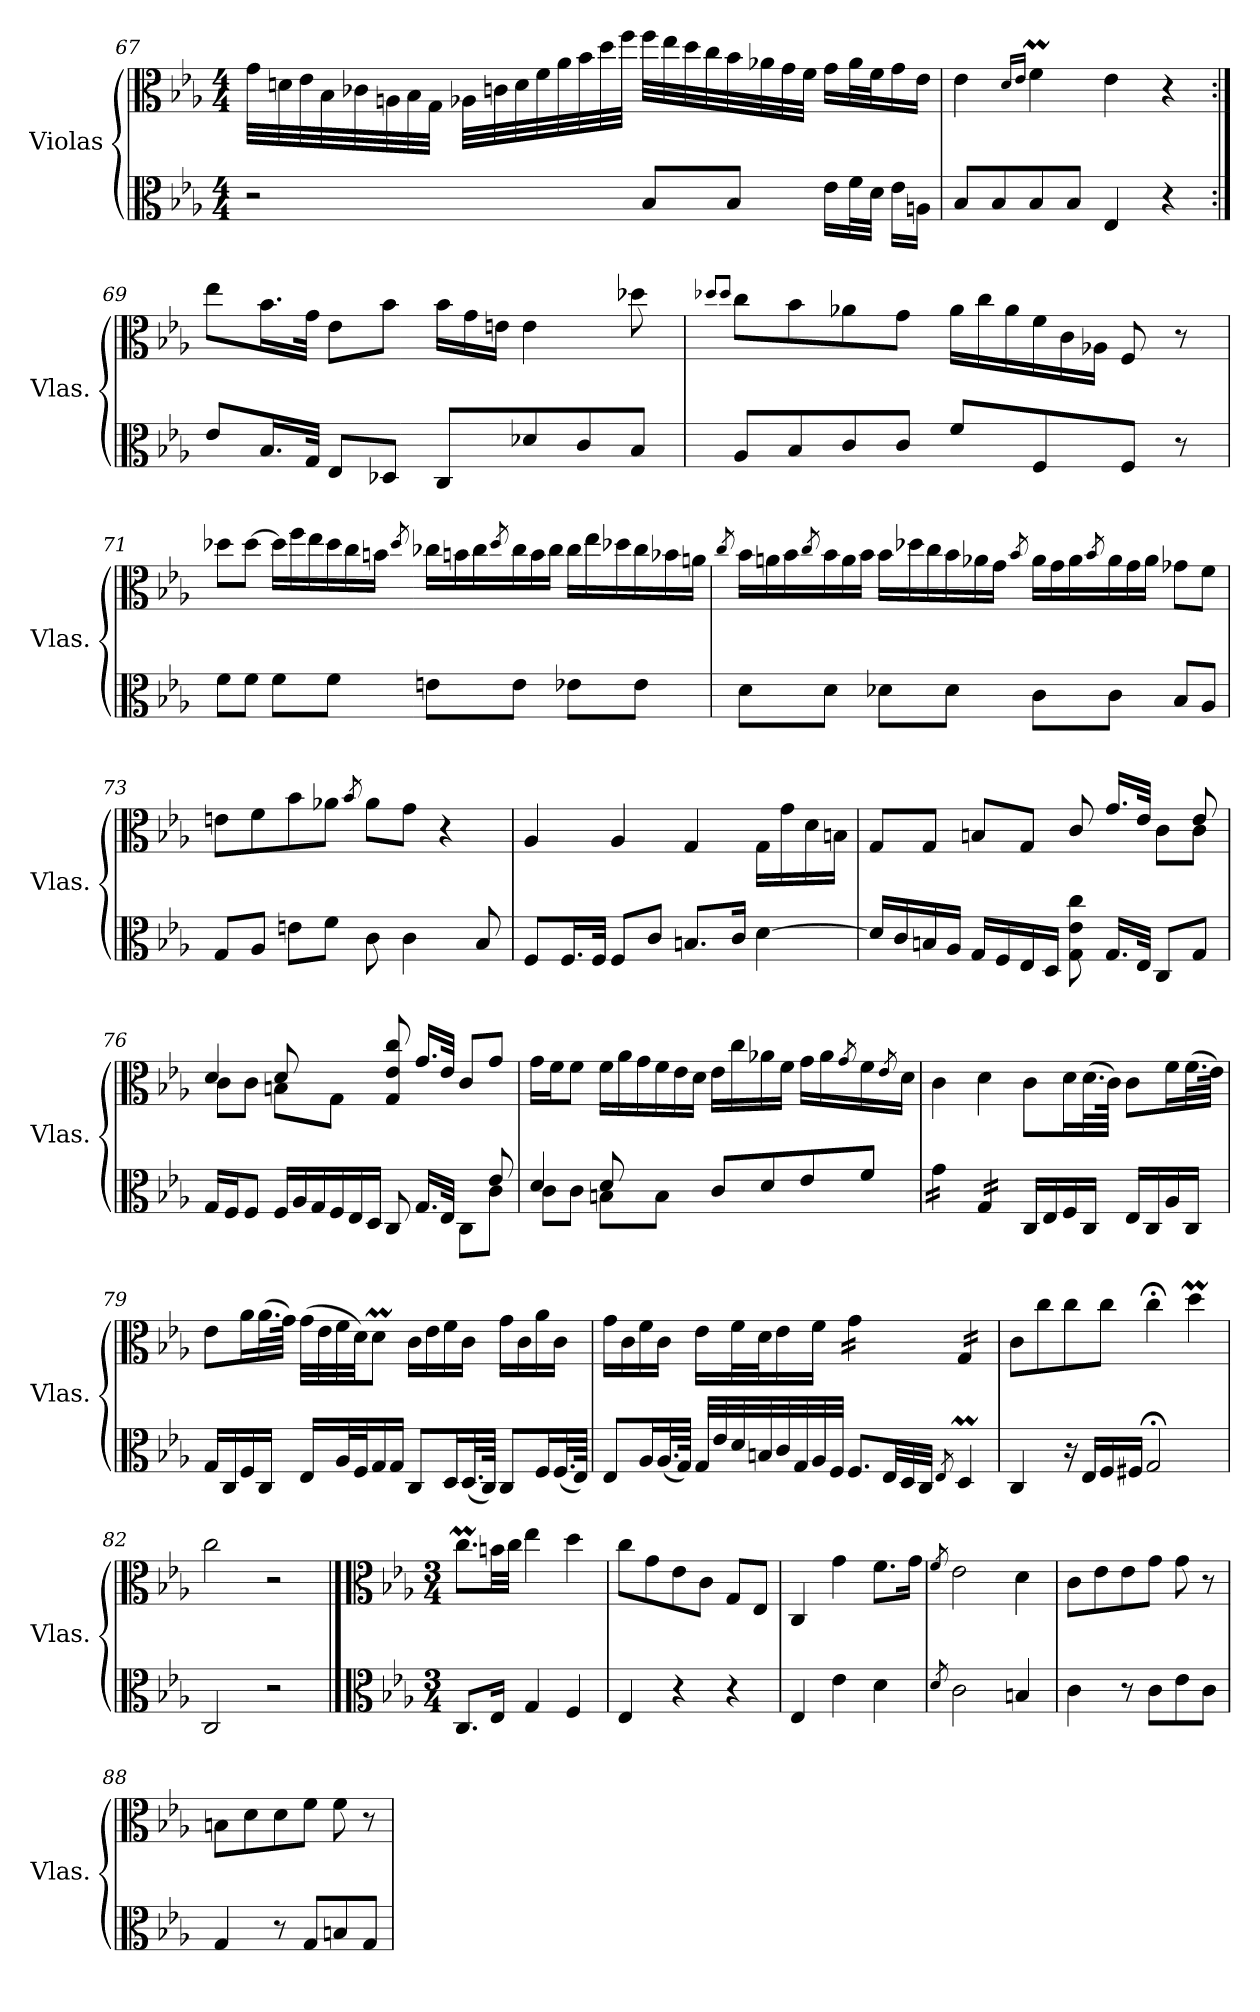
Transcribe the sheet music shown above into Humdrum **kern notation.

**kern	**kern
*part2	*part1
*staff2	*staff1
*I"Violas	*I"Violas
*I'Vlas.	*I'Vlas.
!!LO:LB:g=z
*clefC3	*clefC3
*k[b-e-a-]	*k[b-e-a-]
*M4/4	*M4/4
=67	=67
2r	32g\LLL
.	32dn\
.	32e-\
.	32B-\
.	32c-X\
.	32An\
.	32B-\
.	32G\JJJ
.	32A-X\LLL
.	32cni\
.	32d\
.	32f\
.	32a-\
.	32b-\
.	32dd\
.	32ff\JJJ
8B-/L	32ff\LLL
.	32ee-\
.	32dd\
.	32cc\
8B-/J	32b-\
.	32a-X\
.	32g\
.	32f\JJJ
16e-\LL	16g\LL
32f\L	32a-\L
32d\JJJ	32f\J
16e-\LL	16g\
16An\JJ	16e-\JJ
!!LO:LB:g=z
=68	=68
8B-/L	4e-\
8B-/	.
.	16qd/LL
.	16qe-/JJ
8B-/	4fM\
8B-/J	.
4E-/	4e-\
4r	4r
=69:|!	=69:|!
8e-/L	8ee-\L
16.B-/L	16.b-\L
32G/JJk	32g\JJk
8E-/L	8e-\L
8D-X/J	8b-\J
*	*Xtuplet
8C/L	24b-\LL
.	24g\
.	24en\JJ
8d-X/	4e\
8c/	.
8B-/J	8dd-X\
=70	=70
.	8qdd-X/L
.	8qdd-/J
8A-/L	8cc\L
8B-/	8b-\
8c/	8a-X\
8c/J	8g\J
8f/L	24a-\LL
.	24cc\
.	24a-\
8F/	24f\
.	24c\
.	24A-X\JJ
8F/J	8F/
8r	8r
!!LO:LB:g=z
=71	=71
8f\L	8dd-X\L
8f\J	[8dd-\J
8f\L	24dd-\LL]
.	24ff\
.	24ee-\
8f\J	24dd-\
.	24cc\
.	24bn\JJ
.	8qdd-/
8en\L	24cc-X\LL
.	24bn\
.	24cc-\
.	8qdd-/
8e\J	24cc-\
.	24b\
.	24cc-\JJ
8e-X\L	24cc-\LL
.	24ee-\
.	24dd-X\
8e-\J	24cc-\
.	24b-X\
.	24an\JJ
!!LO:PB:g=z
=72	=72
.	8qcc/
8d\L	24b-\LL
.	24an\
.	24b-\
.	8qcc/
8d\J	24b-\
.	24a\
.	24b-\JJ
8d-X\L	24b-\LL
.	24dd-X\
.	24cc\
8d-\J	24b-\
.	24a-X\
.	24g\JJ
.	8qb-/
8c\L	24a-\LL
.	24g\
.	24a-\
.	8qb-/
8c\J	24a-\
.	24g\
.	24a-\JJ
8B-/L	8g-X\L
8A-/J	8f\J
=73	=73
8G/L	8en\L
8A-/J	8f\
8en\L	8b-\
8f\J	8a-X\J
.	8qb-/
8c\	8a-\L
4c\	8g\J
.	4r
8B-/	.
!!LO:LB:g=z
=74	=74
8F/L	4A-/
16.F/L	.
32F/JJk	.
8F/L	4A-/
8c/J	.
8.Bn/L	4G/
16c/Jk	.
[4d\	16G\LL
.	16g\
.	16d\
.	16Bn\JJ
=75	=75
*	*^
16d/LL]	8G/L	2.ryy
16c/	.	.
16Bn/	8G/J	.
16A-/JJ	.	.
16G/LL	8Bn/L	.
16F/	.	.
16E-/	8G/J	.
16D/JJ	.	.
8G\ 8e-\ 8cc\	8c/	.
16.G/LL	16.g/LL	.
32E-/JJk	32e-/JJk	.
8C/L	8ryy	8c\L
8G/J	8e-/	8c\J
!!LO:LB:g=z	!!
=76	=76	=76
*^	*	*
16G/LL	2.ryy	4d/	8c\L
16F/J	.	.	.
8F/J	.	.	8c\J
*Xtuplet	*	*	*
24F/LL	.	8d/	8Bn\L
24A-/	.	.	.
24G/	.	.	.
24F/	.	8ryy	8G\J
24E-/	.	.	.
24D/JJ	.	.	.
8C/	.	8G/ 8e-/ 8cc/	2ryy
16.G/LL	.	16.g/LL	.
32E-/JJk	.	32e-/JJk	.
8ryy	8C\L	8c/L	.
8e-/	8c\J	8g/J	.
*	*	*v	*v
=77	=77	=77
4d/	8c\L	16g\LL
.	.	16f\J
.	8c\J	8f\J
8d/	8Bn\L	24f\LL
.	.	24a-\
.	.	24g\
8ryy	8B\J	24f\
.	.	24e-\
.	.	24d\JJ
8c/L	2ryy	16e-\LL
.	.	16cc\
8d/	.	16a-X\
.	.	16f\JJ
8e-/	.	16g\LL
.	.	16a-\
.	.	8qg/
8f/J	.	16f\
.	.	8qe-/
.	.	16d\JJ
*v	*v	*
!!LO:LB:g=z
=78	=78
*tremolo	*
16g\LL	4c\
16g\	.
16g\	.
16g\JJ	.
16G/LL	4d\
16G/	.
16G/	.
16G/JJ	.
*Xtremolo	*
16C/LL	8c\L
16E-/	.
16F/	16d\L
16C/JJ	(32.d\L
.	64c\JJJk)
16E-/LL	8c\L
16C/	.
16A-/	16f\L
16C/JJ	(32.f\L
.	64e-\JJJk)
=79	=79
16G/LL	8e-\L
16C/	.
16F/	16a-\L
16C/JJ	(32.a-\L
.	64g\JJJk)
16E-/LL	(32g\LLL
.	32e-\
32A-/L	32f\
32F/J	32d\JJ)
16G/	8dm\J
16G/JJ	.
8C/L	16c\LL
.	16e-\
16D/L	16f\
(32.D/L	16c\JJ
64C/JJJk)	.
8C/L	16g\LL
.	16c\
16F/L	16a-\
(32.F/L	16c\JJ
64E-/JJJk)	.
!!LO:LB:g=z
=80	=80
8E-/L	16g\LL
.	16c\
16A-/L	16f\
(32.A-/L	16c\JJ
64G/JJJk)	.
32G/LLL	16e-\LL
32e-/	.
32d/	32f\L
32Bn/	32d\J
32c/	16e-\
32G/	.
32A-/	16f\JJ
32F/JJJ	.
*	*tremolo
8.F/L	16g\LL
.	16g\
.	16g\
48E-/LL	16g\JJ
48D/	.
48C/JJJ	.
8qE-/	.
4Dm/	16G/LL
.	16G/
.	16G/
.	16G/JJ
*	*Xtremolo
=81	=81
4C/	8c\L
.	8cc\
16r	8cc\
16E-/LL	.
16F/	8cc\J
16F#X/JJ	.
2G;</	4cc;<\
.	4ddm\
=82	=82
2C/	2cc\
2r	2r
!!LO:PB:g=z
==83	==83
*clefC3	*clefC3
*k[b-e-a-]	*k[b-e-a-]
*M3/4	*M3/4
8.C/L	8.ccM\L
16E-/Jk	32bn\LL
.	32cc\JJJ
4G/	4ee-\
4F/	4dd\
=84	=84
4E-/	8cc\L
.	8g\
4r	8e-\
.	8c\J
4r	8G/L
.	8E-/J
=85	=85
4E-/	4C/
4e-\	4g\
4d\	8.f\L
.	16g\Jk
=86	=86
8qd/	8qf/
2c\	2e-\
4Bn/	4d\
=87	=87
4c\	8c\L
.	8e-\
8r	8e-\
8c\L	8g\J
8e-\	8g\
8c\J	8r
!!LO:LB:g=z
=88	=88
4G/	8Bn\L
.	8d\
8r	8d\
8G/L	8f\J
8Bn/	8f\
8G/J	8r
=	=
*-	*-
